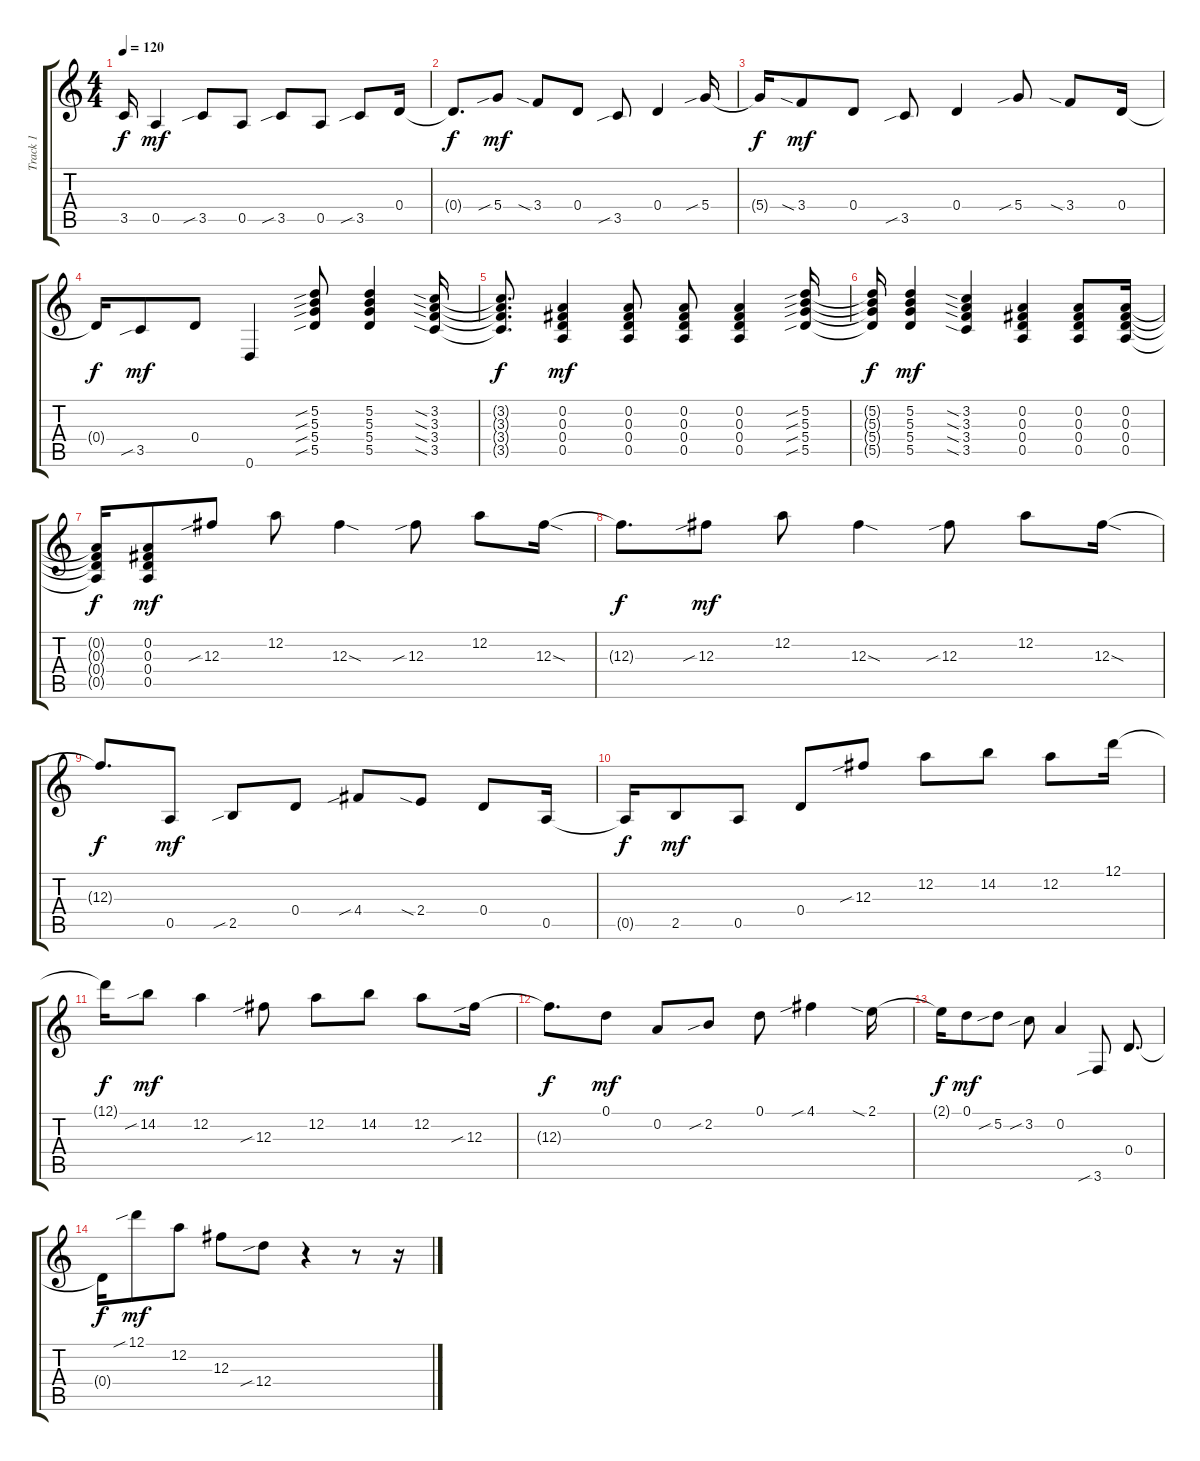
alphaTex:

\track ("Track 1" "Track 1") {instrument acousticguitarsteel}
\staff {score tabs}
\tuning (D4 A3 Gb3 D3 A2 D2) {hide}
\ts (4 4)
\tempo 120
\clef g2
\ks c
3.5{t}.16{dy f} 0.5.4{dy mf} 3.5{sib}.8 0.5.8 3.5{sib}.8 0.5.8 3.5{sib}.8 0.4.16 |
0.4{t}.8{d dy f} 5.4{sib}.8{dy mf} 3.4{sia}.8 0.4.8 3.5{sib}.8 0.4.4 5.4{sib}.16 |
5.4{t}.16{dy f} 3.4{sia}.8{dy mf} 0.4.8 3.5{sib}.8 0.4.4 5.4{sib}.8 3.4{sia}.8 0.4.16 |
0.4{t}.16{dy f} 3.5{sib}.8{dy mf} 0.4.8 0.6.4 (5.2{sib} 5.3{sib} 5.4{sib} 5.5{sib}).8 (5.2 5.3 5.4 5.5).4 (3.2{sia} 3.3{sia} 3.4{sia} 3.5{sia}).16 |
(3.2{t} 3.3{t} 3.4{t} 3.5{t}).8{d dy f} (0.2 0.3 0.4 0.5).4{dy mf} (0.2 0.3 0.4 0.5).8 (0.2 0.3 0.4 0.5).8 (0.2 0.3 0.4 0.5).4 (5.2{sib} 5.3{sib} 5.4{sib} 5.5{sib}).16 |
(5.2{t} 5.3{t} 5.4{t} 5.5{t}).16{dy f} (5.2 5.3 5.4 5.5).4{dy mf} (3.2{sia} 3.3{sia} 3.4{sia} 3.5{sia}).4 (0.2 0.3 0.4 0.5).4 (0.2 0.3 0.4 0.5).8 (0.2 0.3 0.4 0.5).16 |
(0.2{t} 0.3{t} 0.4{t} 0.5{t}).16{dy f} (0.2 0.3 0.4 0.5).8{dy mf} 12.3{sib}.8 12.2.8 12.3{sod}.4 12.3{sib}.8 12.2.8 12.3{sod}.16 |
12.3{t}.8{d dy f} 12.3{sib}.8{dy mf} 12.2.8 12.3{sod}.4 12.3{sib}.8 12.2.8 12.3{sod}.16 |
12.3{t}.8{d dy f} 0.5.8{dy mf} 2.5{sib}.8 0.4.8 4.4{sib}.8 2.4{sia}.8 0.4.8 0.5.16 |
0.5{t}.16{dy f} 2.5.8{dy mf} 0.5.8 0.4.8 12.3{sib}.8 12.2.8 14.2.8 12.2.8 12.1.16 |
12.1{t}.16{dy f} 14.2{sib}.8{dy mf} 12.2.4 12.3{sib}.8 12.2.8 14.2.8 12.2.8 12.3{sib}.16 |
12.3{t}.8{d dy f} 0.1.8{dy mf} 0.2.8 2.2{sib}.8 0.1.8 4.1{sib}.4 2.1{sia}.16 |
2.1{t}.16{dy f} 0.1.8{dy mf} 5.2{sib}.8 3.2{sib}.8 0.2.4 3.6{sib}.8 0.4.8{d} |
0.4{t}.16{dy f} 12.1{sib}.8{dy mf} 12.2.8 12.3.8 12.4{sib}.8 r.4 r.8 r.16
